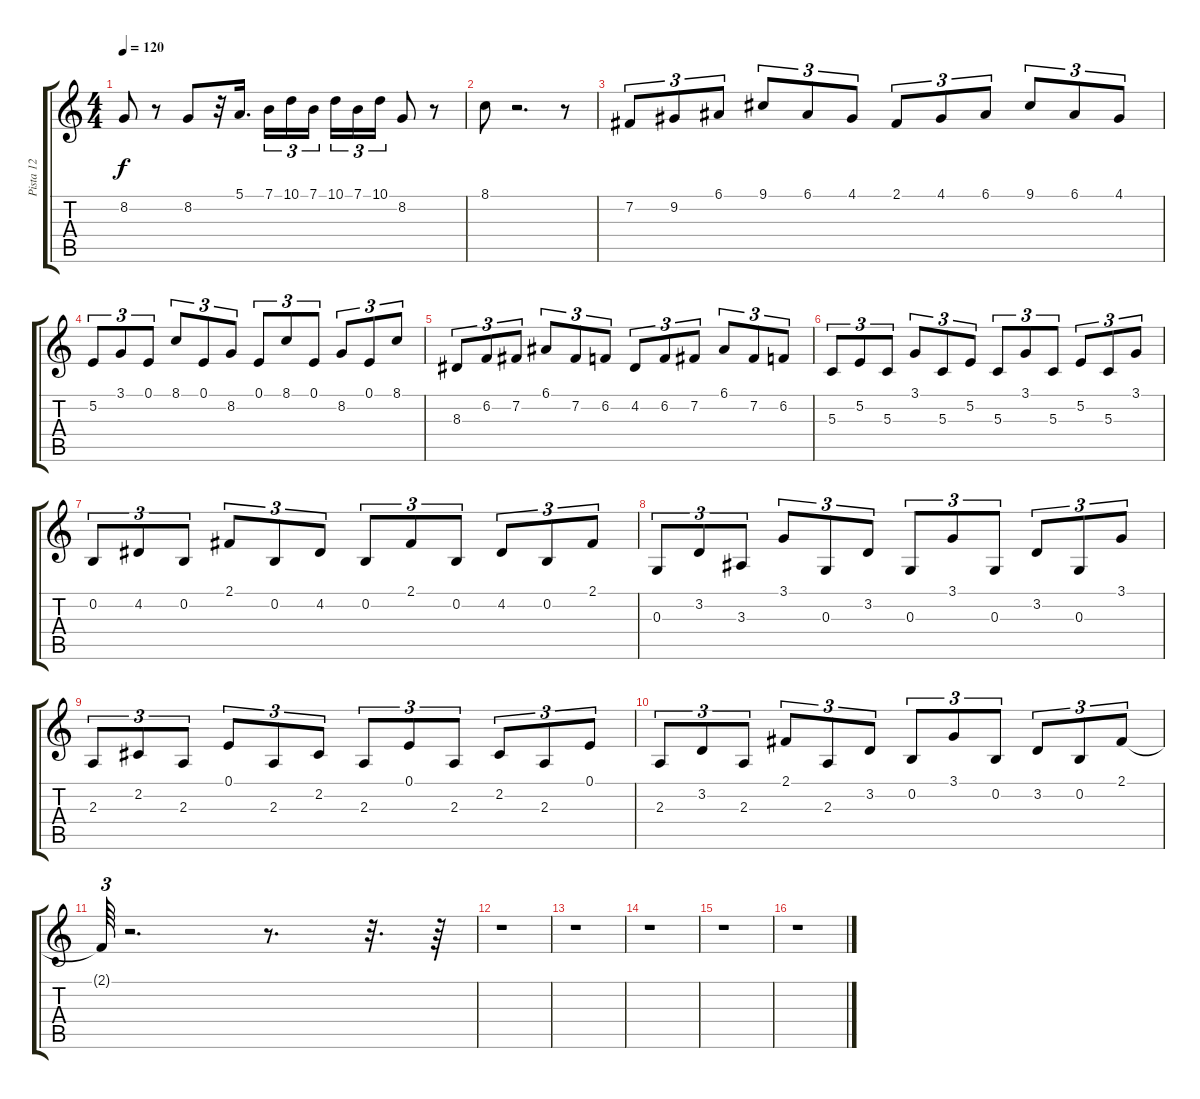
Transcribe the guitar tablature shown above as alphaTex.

\track ("Pista 12" "Pista 12") {instrument marimba}
\staff {score tabs}
\tuning (E4 B3 G3 D3 A2 E2) {hide}
\ts (4 4)
\tempo 120
\clef g2
\ks c
8.2.8{dy f} r.8 8.2.8 r.32 5.1.16{d} 7.1.16{tu (3 2)} 10.1.16{tu (3 2)} 7.1.16{tu (3 2)} 10.1.16{tu (3 2)} 7.1.16{tu (3 2)} 10.1.16{tu (3 2)} 8.2.8 r.8 |
8.1.8 r.2{d} r.8 |
7.2.8{tu (3 2)} 9.2.8{tu (3 2)} 6.1.8{tu (3 2)} 9.1.8{tu (3 2)} 6.1.8{tu (3 2)} 4.1.8{tu (3 2)} 2.1.8{tu (3 2)} 4.1.8{tu (3 2)} 6.1.8{tu (3 2)} 9.1.8{tu (3 2)} 6.1.8{tu (3 2)} 4.1.8{tu (3 2)} |
5.2.8{tu (3 2)} 3.1.8{tu (3 2)} 0.1.8{tu (3 2)} 8.1.8{tu (3 2)} 0.1.8{tu (3 2)} 8.2.8{tu (3 2)} 0.1.8{tu (3 2)} 8.1.8{tu (3 2)} 0.1.8{tu (3 2)} 8.2.8{tu (3 2)} 0.1.8{tu (3 2)} 8.1.8{tu (3 2)} |
8.3.8{tu (3 2)} 6.2.8{tu (3 2)} 7.2.8{tu (3 2)} 6.1.8{tu (3 2)} 7.2.8{tu (3 2)} 6.2.8{tu (3 2)} 4.2.8{tu (3 2)} 6.2.8{tu (3 2)} 7.2.8{tu (3 2)} 6.1.8{tu (3 2)} 7.2.8{tu (3 2)} 6.2.8{tu (3 2)} |
5.3.8{tu (3 2)} 5.2.8{tu (3 2)} 5.3.8{tu (3 2)} 3.1.8{tu (3 2)} 5.3.8{tu (3 2)} 5.2.8{tu (3 2)} 5.3.8{tu (3 2)} 3.1.8{tu (3 2)} 5.3.8{tu (3 2)} 5.2.8{tu (3 2)} 5.3.8{tu (3 2)} 3.1.8{tu (3 2)} |
0.2.8{tu (3 2)} 4.2.8{tu (3 2)} 0.2.8{tu (3 2)} 2.1.8{tu (3 2)} 0.2.8{tu (3 2)} 4.2.8{tu (3 2)} 0.2.8{tu (3 2)} 2.1.8{tu (3 2)} 0.2.8{tu (3 2)} 4.2.8{tu (3 2)} 0.2.8{tu (3 2)} 2.1.8{tu (3 2)} |
0.3.8{tu (3 2)} 3.2.8{tu (3 2)} 3.3.8{tu (3 2)} 3.1.8{tu (3 2)} 0.3.8{tu (3 2)} 3.2.8{tu (3 2)} 0.3.8{tu (3 2)} 3.1.8{tu (3 2)} 0.3.8{tu (3 2)} 3.2.8{tu (3 2)} 0.3.8{tu (3 2)} 3.1.8{tu (3 2)} |
2.3.8{tu (3 2)} 2.2.8{tu (3 2)} 2.3.8{tu (3 2)} 0.1.8{tu (3 2)} 2.3.8{tu (3 2)} 2.2.8{tu (3 2)} 2.3.8{tu (3 2)} 0.1.8{tu (3 2)} 2.3.8{tu (3 2)} 2.2.8{tu (3 2)} 2.3.8{tu (3 2)} 0.1.8{tu (3 2)} |
2.3.8{tu (3 2)} 3.2.8{tu (3 2)} 2.3.8{tu (3 2)} 2.1.8{tu (3 2)} 2.3.8{tu (3 2)} 3.2.8{tu (3 2)} 0.2.8{tu (3 2)} 3.1.8{tu (3 2)} 0.2.8{tu (3 2)} 3.2.8{tu (3 2)} 0.2.8{tu (3 2)} 2.1.8{tu (3 2)} |
2.1{t}.64{tu (3 2)} r.2{d} r.8{d} r.32{d} r.64 |
r.1 |
r.1 |
r.1 |
r.1 |
r.1
